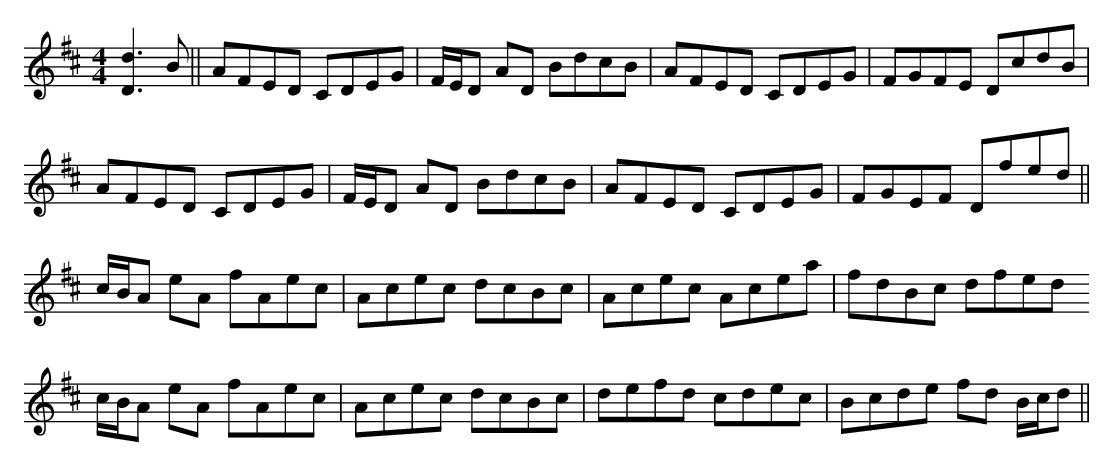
X:1
M:4/4
K:D
[d3D3] B||AFED CDEG|F/E/D AD BdcB|AFED CDEG|FGFE DcdB|
AFED CDEG|F/E/D AD BdcB|AFED CDEG|FGEF Dfed||
c/B/A eA fAec|Acec dcBc|Acec Acea|fdBc dfed
c/B/A eA fAec|Acec dcBc|defd cdec|Bcde fd B/c/d||
